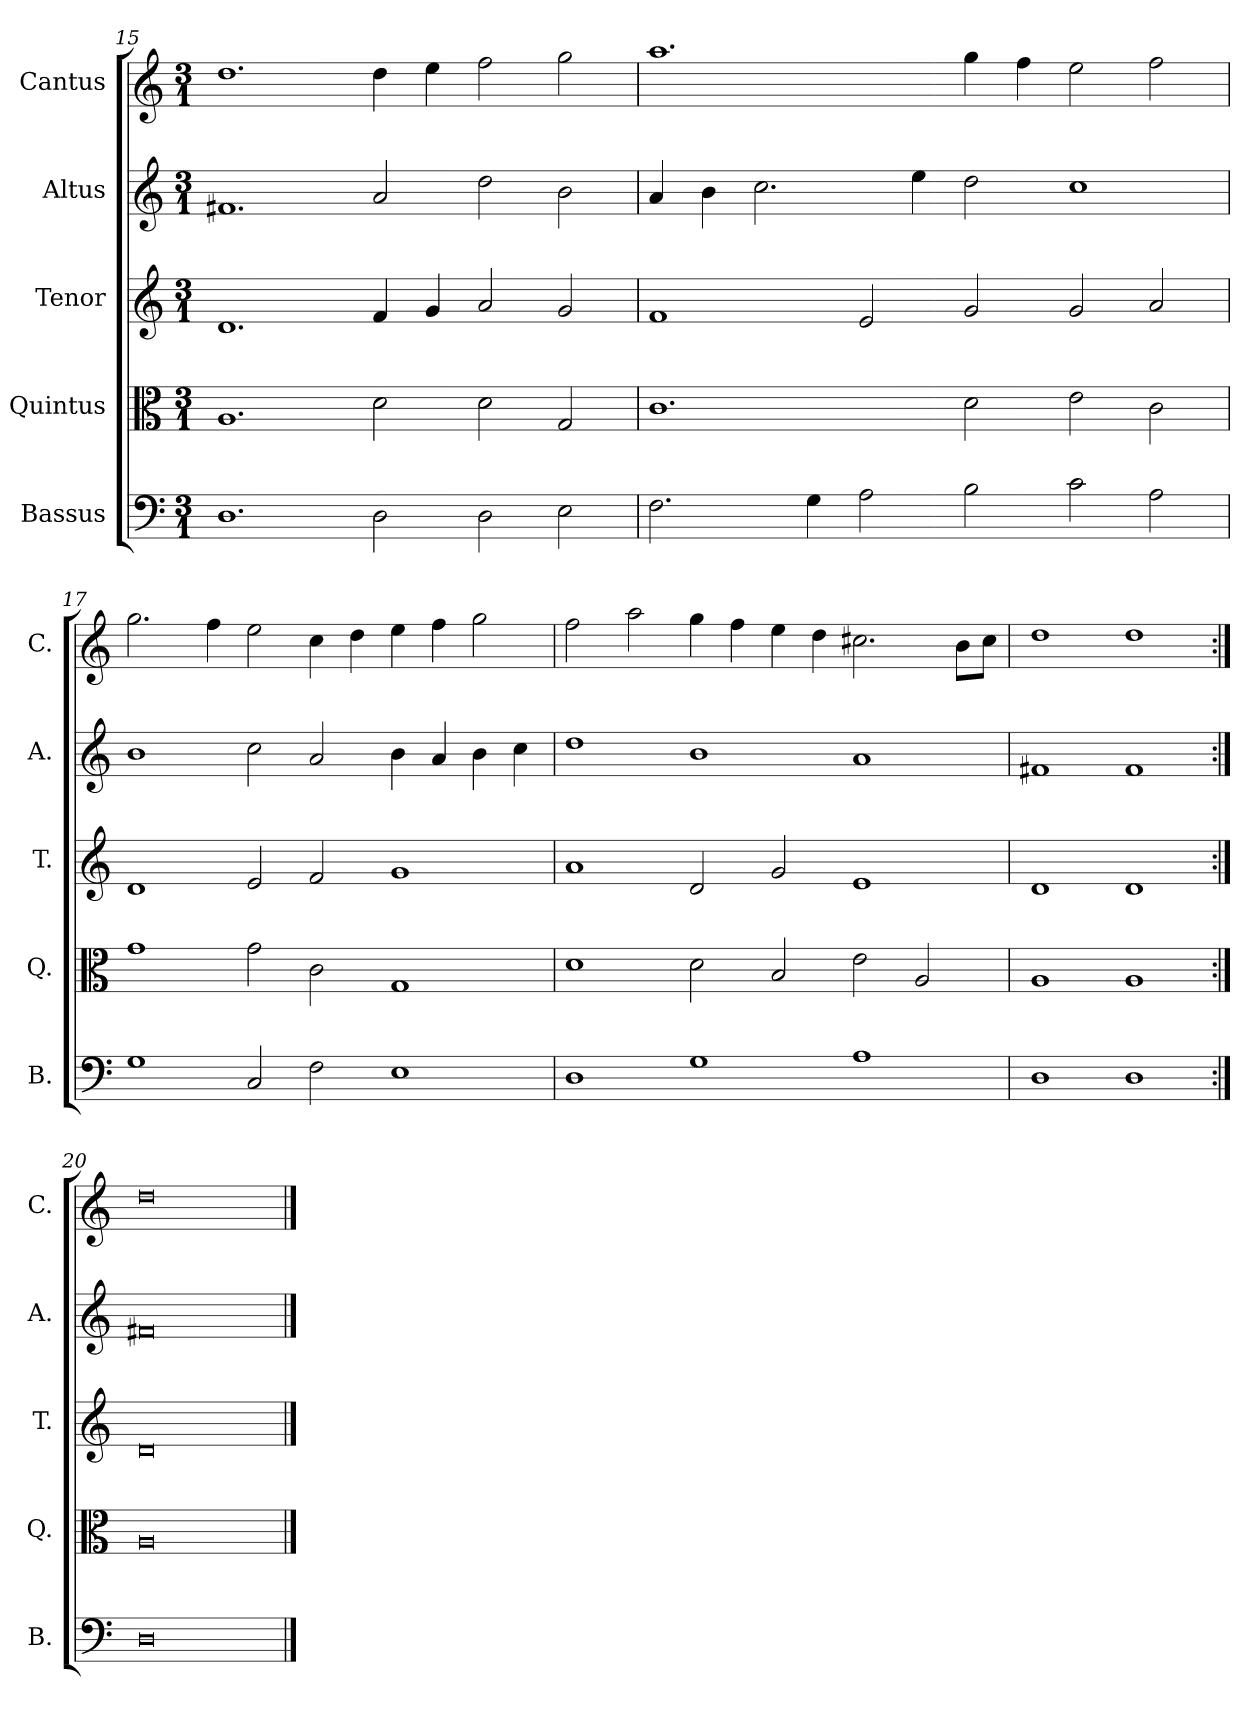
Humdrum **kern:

**kern	**kern	**kern	**kern	**kern
*part5	*part4	*part3	*part2	*part1
*staff5	*staff4	*staff3	*staff2	*staff1
*I"Bassus	*I"Quintus	*I"Tenor	*I"Altus	*I"Cantus
*I'B.	*I'Q.	*I'T.	*I'A.	*I'C.
*clefF4	*clefC3	*clefG2	*clefG2	*clefG2
*k[]	*k[]	*k[]	*k[]	*k[]
*C:	*C:	*C:	*C:	*C:
*M3/1	*M3/1	*M3/1	*M3/1	*M3/1
=15	=15	=15	=15	=15
1.D\	1.A/	1.d/	1.f#X/	1.dd\
2D\	2d\	4f/	2a/	4dd\
.	.	4g/	.	4ee\
2D\	2d\	2a/	2dd\	2ff\
2E\	2G/	2g/	2b\	2gg\
=16	=16	=16	=16	=16
2.F\	1.c\	1f/	4a/	1.aa\
.	.	.	4b\	.
.	.	.	2.cc\	.
4G\	.	.	.	.
2A\	.	2e/	.	.
.	.	.	4ee\	.
2B\	2d\	2g/	2dd\	4gg\
.	.	.	.	4ff\
2c\	2e\	2g/	1cc\	2ee\
2A\	2c\	2a/	.	2ff\
=17	=17	=17	=17	=17
1G\	1g\	1d/	1b\	2.gg\
.	.	.	.	4ff\
2C/	2g\	2e/	2cc\	2ee\
2F\	2c\	2f/	2a/	4cc\
.	.	.	.	4dd\
1E\	1G/	1g/	4b\	4ee\
.	.	.	4a/	4ff\
.	.	.	4b\	2gg\
.	.	.	4cc\	.
=18	=18	=18	=18	=18
1D\	1d\	1a/	1dd\	2ff\
.	.	.	.	2aa\
1G\	2d\	2d/	1b\	4gg\
.	.	.	.	4ff\
.	2B/	2g/	.	4ee\
.	.	.	.	4dd\
1A\	2e\	1e/	1a/	2.cc#X\
.	2A/	.	.	.
.	.	.	.	8b\L
.	.	.	.	8cc#\J
=19	=19	=19	=19	=19
1D\	1A/	1d/	1f#X/	1dd\
1D\	1A/	1d/	1f#/	1dd\
=20:|!	=20:|!	=20:|!	=20:|!	=20:|!
0D\	0A/	0d/	0f#X/	0dd\
==	==	==	==	==
*-	*-	*-	*-	*-
